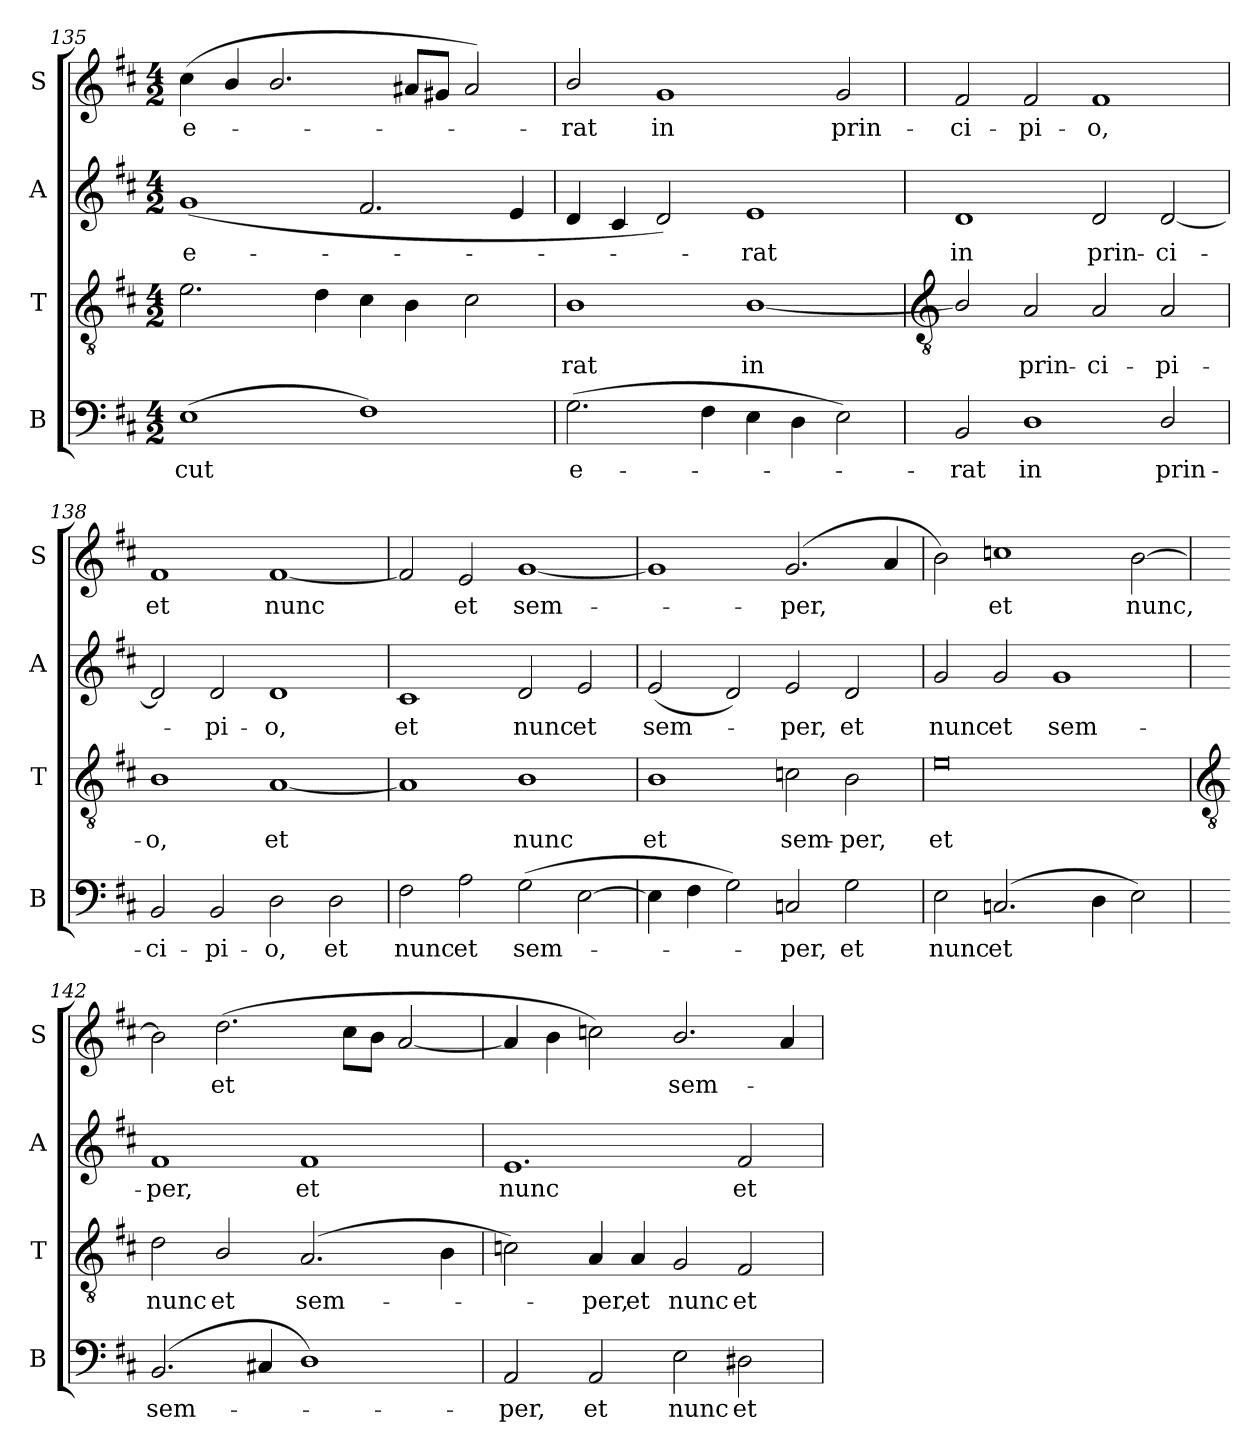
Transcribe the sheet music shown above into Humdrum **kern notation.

**kern	**text	**kern	**text	**kern	**text	**kern	**text
*part4	*part4	*part3	*part3	*part2	*part2	*part1	*part1
*staff4	*staff4	*staff3	*staff3	*staff2	*staff2	*staff1	*staff1
*I"B	*	*I"T	*	*I"A	*	*I"S	*
*I'B	*	*I'T	*	*I'A	*	*I'S	*
*clefF4	*	*clefGv2	*	*clefG2	*	*clefG2	*
*k[f#c#]	*	*k[f#c#]	*	*k[f#c#]	*	*k[f#c#]	*
*D:	*	*D:	*	*D:	*	*D:	*
*M4/2	*	*M4/2	*	*M4/2	*	*M4/2	*
=135	=135	=135	=135	=135	=135	=135	=135
!	!LO:LY:b	!	!	!	!LO:LY:b	!	!LO:LY:b
(>1E	-cut	2.e	.	(<1g	e-	(<4cc#	e-
.	.	.	.	.	.	4b/	.
.	.	.	.	.	.	2.b/	.
.	.	4d	.	.	.	.	.
1F#)	.	4c#	.	2.f#	.	.	.
.	.	4B	.	.	.	8a#XL	.
.	.	.	.	.	.	8g#XJ	.
.	.	2c#	.	.	.	2a#)	.
.	.	.	.	4e	.	.	.
=136	=136	=136	=136	=136	=136	=136	=136
!	!LO:LY:b	!	!LO:LY:b	!	!	!	!LO:LY:b
(>2.G	e-	1B	rat	4d	.	2b/	rat
.	.	.	.	4c#	.	.	.
!	!	!	!	!	!	!	!LO:LY:b
.	.	.	.	2d)	.	1g	in
4F#	.	.	.	.	.	.	.
!	!	!	!LO:LY:b	!	!LO:LY:b	!	!
4E	.	[1B/	in	1e	rat	.	.
4D	.	.	.	.	.	.	.
!	!	!	!	!	!	!	!LO:LY:b
2E)	.	.	.	.	.	2g/	prin-
!!LO:LB:g=z
=137	=137	=137	=137	=137	=137	=137	=137
*	*	*clefGv2	*	*	*	*	*
!	!LO:LY:b	!	!	!	!LO:LY:b	!	!LO:LY:b
2BB	rat	2B/]	.	1d	in	2f#	-ci-
!	!LO:LY:b	!	!LO:LY:b	!	!	!	!LO:LY:b
1D	in	2A	prin-	.	.	2f#	-pi-
!	!	!	!LO:LY:b	!	!LO:LY:b	!	!LO:LY:b
.	.	2A	-ci-	2d	prin-	1f#	-o,
!	!LO:LY:b	!	!LO:LY:b	!	!LO:LY:b	!	!
2D/	prin-	2A	-pi-	[2d	-ci-	.	.
=138	=138	=138	=138	=138	=138	=138	=138
!	!LO:LY:b	!	!LO:LY:b	!	!	!	!LO:LY:b
2BB	-ci-	1B	-o,	2d]	.	1f#	et
!	!LO:LY:b	!	!	!	!LO:LY:b	!	!
2BB	-pi-	.	.	2d	pi-	.	.
!	!LO:LY:b	!	!LO:LY:b	!	!LO:LY:b	!	!LO:LY:b
2D	-o,	[1A	et	1d	-o,	[1f#	nunc
!	!LO:LY:b	!	!	!	!	!	!
2D	et	.	.	.	.	.	.
=139	=139	=139	=139	=139	=139	=139	=139
!	!LO:LY:b	!	!	!	!LO:LY:b	!	!
2F#	nunc	1A]	.	1c#	et	2f#]	.
!	!LO:LY:b	!	!	!	!	!	!LO:LY:b
2A	et	.	.	.	.	2e	et
!	!LO:LY:b	!	!LO:LY:b	!	!LO:LY:b	!	!LO:LY:b
(>2G	sem-	1B	nunc	2d	nunc	[1g	sem-
!	!	!	!	!	!LO:LY:b	!	!
[2E	.	.	.	2e	et	.	.
=140	=140	=140	=140	=140	=140	=140	=140
!	!	!	!LO:LY:b	!	!LO:LY:b	!	!
4E]	.	1B	et	(<2e	sem-	1g]	.
4F#	.	.	.	.	.	.	.
2G)	.	.	.	2d)	.	.	.
!	!LO:LY:b	!	!LO:LY:b	!	!LO:LY:b	!	!LO:LY:b
2Cn	per,	2cn	sem-	2e	per,	(<2.g	per,
!	!LO:LY:b	!	!LO:LY:b	!	!LO:LY:b	!	!
2G	et	2B	-per,	2d	et	.	.
.	.	.	.	.	.	4a	.
=141	=141	=141	=141	=141	=141	=141	=141
!	!LO:LY:b	!	!LO:LY:b	!	!LO:LY:b	!	!
2E	nunc	0e	et	2g/	nunc	2b)	.
!	!LO:LY:b	!	!	!	!LO:LY:b	!	!LO:LY:b
(>2.Cn	et	.	.	2g/	et	1ccn	et
!	!	!	!	!	!LO:LY:b	!	!
.	.	.	.	1g	sem-	.	.
4D	.	.	.	.	.	.	.
!	!	!	!	!	!	!	!LO:LY:b
2E)	.	.	.	.	.	[2b	nunc,
!!LO:LB:g=z
=142	=142	=142	=142	=142	=142	=142	=142
*	*	*clefGv2	*	*	*	*	*
!	!LO:LY:b	!	!LO:LY:b	!	!LO:LY:b	!	!
(<2.BB	sem-	2d	nunc	1f#	-per,	2b]	.
!	!	!	!LO:LY:b	!	!	!	!LO:LY:b
.	.	2B/	et	.	.	(>2.dd	et
4C#X	.	.	.	.	.	.	.
!	!	!	!LO:LY:b	!	!LO:LY:b	!	!
1D)	.	(>2.A	sem-	1f#	et	.	.
.	.	.	.	.	.	8cc#L	.
.	.	.	.	.	.	8bJ	.
.	.	.	.	.	.	[2a	.
.	.	4B	.	.	.	.	.
=143	=143	=143	=143	=143	=143	=143	=143
!	!LO:LY:b	!	!	!	!LO:LY:b	!	!
2AA	per,	2cn)	.	1.e	nunc	4a]	.
.	.	.	.	.	.	4b	.
!	!LO:LY:b	!	!LO:LY:b	!	!	!	!
2AA	et	4A	per,	.	.	2ccn)	.
!	!	!	!LO:LY:b	!	!	!	!
.	.	4A	et	.	.	.	.
!	!LO:LY:b	!	!LO:LY:b	!	!	!	!LO:LY:b
2E	nunc	2G/	nunc	.	.	2.b/	sem-
!	!LO:LY:b	!	!LO:LY:b	!	!LO:LY:b	!	!
2D#X	et	2F#	et	2f#	et	.	.
.	.	.	.	.	.	4a	.
=	=	=	=	=	=	=	=
*-	*-	*-	*-	*-	*-	*-	*-
